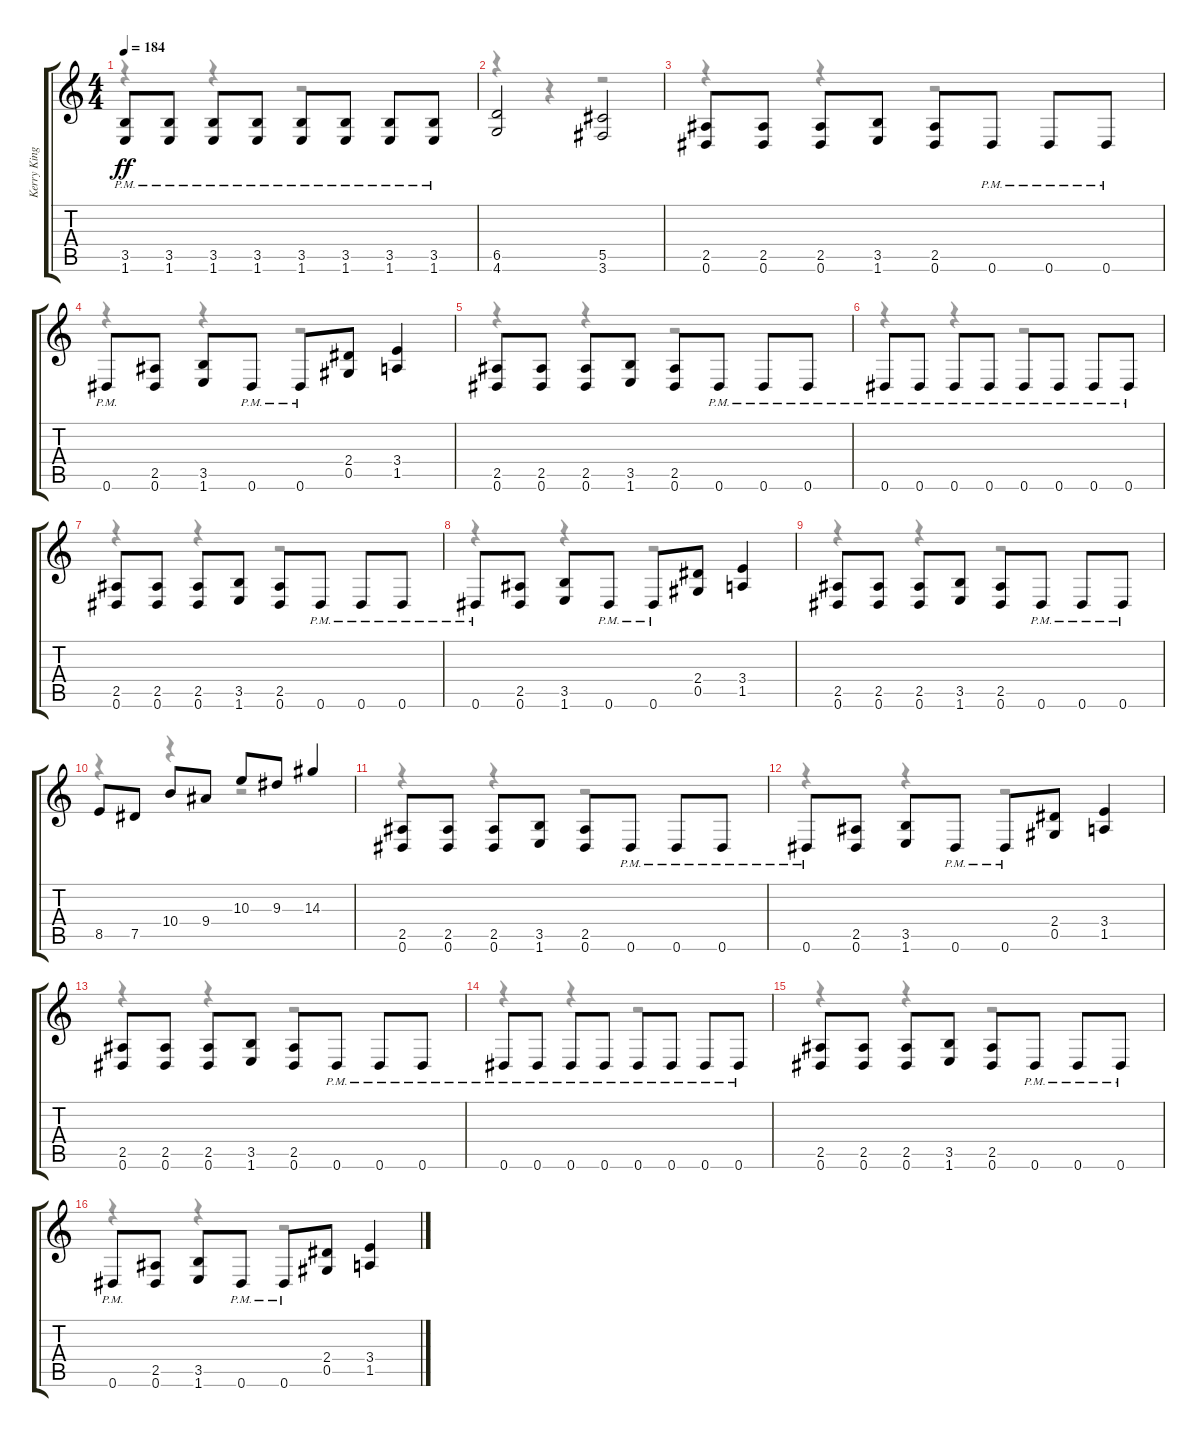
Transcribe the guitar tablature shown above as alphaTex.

\track ("Kerry King" "Kerry King") {instrument distortionguitar}
\staff {score tabs}
\tuning (Eb4 Bb3 Gb3 Db3 Ab2 Eb2) {hide}
\voice
\ts (4 4)
\tempo 184
\clef g2
\ks c
(3.5{pm} 1.6{pm}).8{dy ff} (3.5{pm} 1.6{pm}).8 (3.5{pm} 1.6{pm}).8 (3.5{pm} 1.6{pm}).8 (3.5{pm} 1.6{pm}).8 (3.5{pm} 1.6{pm}).8 (3.5{pm} 1.6{pm}).8 (3.5{pm} 1.6{pm}).8 |
(6.5 4.6).2 (5.5 3.6).2 |
(2.5 0.6).8 (2.5 0.6).8 (2.5 0.6).8 (3.5 1.6).8 (2.5 0.6).8 0.6{pm}.8 0.6{pm}.8 0.6{pm}.8 |
0.6{pm}.8 (2.5 0.6).8 (3.5 1.6).8 0.6{pm}.8 0.6{pm}.8 (2.4 0.5).8 (3.4 1.5).4 |
(2.5 0.6).8 (2.5 0.6).8 (2.5 0.6).8 (3.5 1.6).8 (2.5 0.6).8 0.6{pm}.8 0.6{pm}.8 0.6{pm}.8 |
0.6{pm}.8 0.6{pm}.8 0.6{pm}.8 0.6{pm}.8 0.6{pm}.8 0.6{pm}.8 0.6{pm}.8 0.6{pm}.8 |
(2.5 0.6).8 (2.5 0.6).8 (2.5 0.6).8 (3.5 1.6).8 (2.5 0.6).8 0.6{pm}.8 0.6{pm}.8 0.6{pm}.8 |
0.6{pm}.8 (2.5 0.6).8 (3.5 1.6).8 0.6{pm}.8 0.6{pm}.8 (2.4 0.5).8 (3.4 1.5).4 |
(2.5 0.6).8 (2.5 0.6).8 (2.5 0.6).8 (3.5 1.6).8 (2.5 0.6).8 0.6{pm}.8 0.6{pm}.8 0.6{pm}.8 |
8.5.8 7.5.8 10.4.8 9.4.8 10.3.8 9.3.8 14.3.4 |
(2.5 0.6).8 (2.5 0.6).8 (2.5 0.6).8 (3.5 1.6).8 (2.5 0.6).8 0.6{pm}.8 0.6{pm}.8 0.6{pm}.8 |
0.6{pm}.8 (2.5 0.6).8 (3.5 1.6).8 0.6{pm}.8 0.6{pm}.8 (2.4 0.5).8 (3.4 1.5).4 |
(2.5 0.6).8 (2.5 0.6).8 (2.5 0.6).8 (3.5 1.6).8 (2.5 0.6).8 0.6{pm}.8 0.6{pm}.8 0.6{pm}.8 |
0.6{pm}.8 0.6{pm}.8 0.6{pm}.8 0.6{pm}.8 0.6{pm}.8 0.6{pm}.8 0.6{pm}.8 0.6{pm}.8 |
(2.5 0.6).8 (2.5 0.6).8 (2.5 0.6).8 (3.5 1.6).8 (2.5 0.6).8 0.6{pm}.8 0.6{pm}.8 0.6{pm}.8 |
0.6{pm}.8 (2.5 0.6).8 (3.5 1.6).8 0.6{pm}.8 0.6{pm}.8 (2.4 0.5).8 (3.4 1.5).4
\voice
\clef g2
\ottava regular
\simile none
\ks c
r.4{dy f} r.4 r.2 |
r.4 r.4 r.2 |
r.4 r.4 r.2 |
r.4 r.4 r.2 |
r.4 r.4 r.2 |
r.4 r.4 r.2 |
r.4 r.4 r.2 |
r.4 r.4 r.2 |
r.4 r.4 r.2 |
r.4 r.4 r.2 |
r.4 r.4 r.2 |
r.4 r.4 r.2 |
r.4 r.4 r.2 |
r.4 r.4 r.2 |
r.4 r.4 r.2 |
r.4 r.4 r.2
